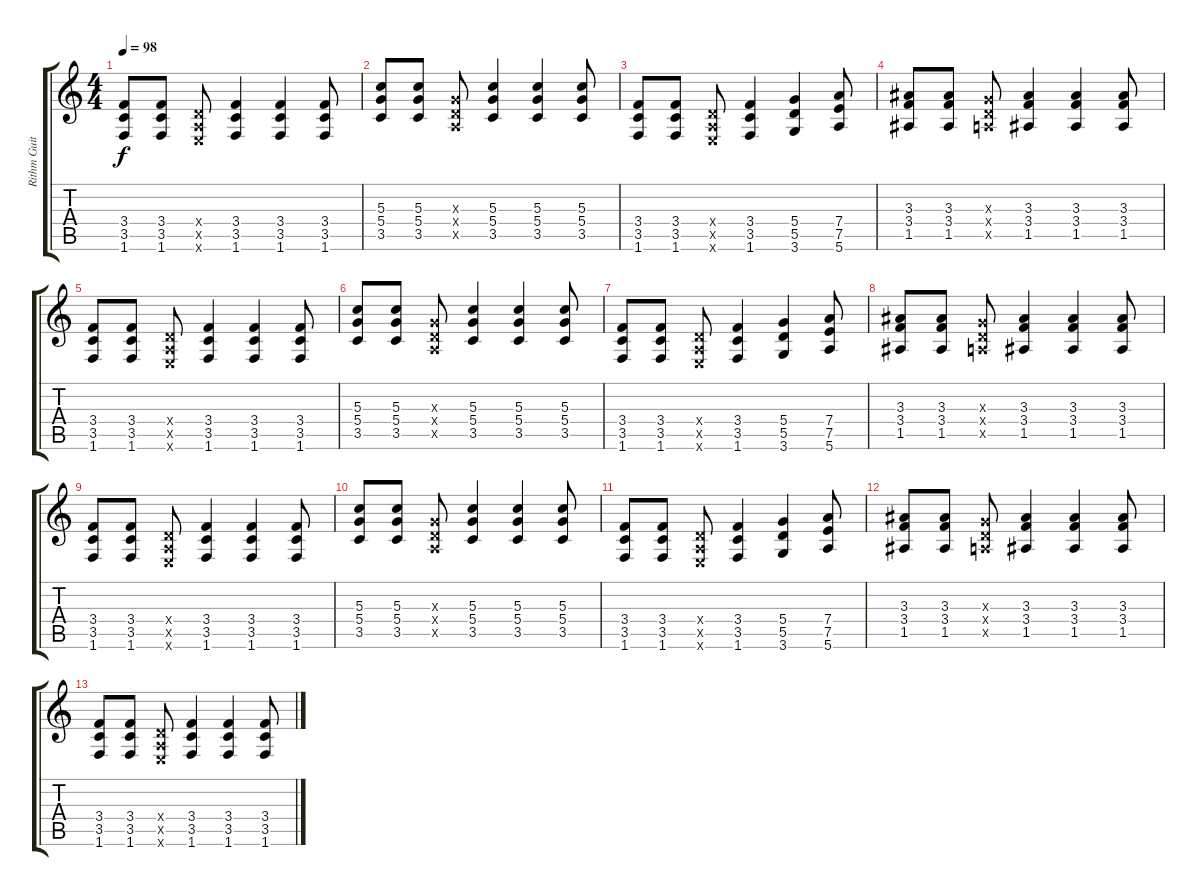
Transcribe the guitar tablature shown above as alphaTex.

\track ("Rithm Guitar (Dist.)" "Rithm Guit") {instrument distortionguitar}
\staff {score tabs}
\tuning (E4 B3 G3 D3 A2 E2) {hide}
\ts (4 4)
\tempo 98
\clef g2
\ks c
(3.4 3.5 1.6).8{dy f} (3.4 3.5 1.6).8 (0.4{x} 0.5{x} 0.6{x}).8 (3.4 3.5 1.6).4 (3.4 3.5 1.6).4 (3.4 3.5 1.6).8 |
(5.3 5.4 3.5).8{volume 6} (5.3 5.4 3.5).8 (0.3{x} 0.4{x} 0.5{x}).8 (5.3 5.4 3.5).4 (5.3 5.4 3.5).4 (5.3 5.4 3.5).8 |
(3.4 3.5 1.6).8 (3.4 3.5 1.6).8 (0.4{x} 0.5{x} 0.6{x}).8 (3.4 3.5 1.6).4 (5.4 5.5 3.6).4 (7.4 7.5 5.6).8 |
(3.3 3.4 1.5).8 (3.3 3.4 1.5).8 (0.3{x} 0.4{x} 0.5{x}).8 (3.3 3.4 1.5).4 (3.3 3.4 1.5).4 (3.3 3.4 1.5).8 |
(3.4 3.5 1.6).8 (3.4 3.5 1.6).8 (0.4{x} 0.5{x} 0.6{x}).8 (3.4 3.5 1.6).4 (3.4 3.5 1.6).4 (3.4 3.5 1.6).8 |
(5.3 5.4 3.5).8{volume 3} (5.3 5.4 3.5).8 (0.3{x} 0.4{x} 0.5{x}).8 (5.3 5.4 3.5).4 (5.3 5.4 3.5).4 (5.3 5.4 3.5).8 |
(3.4 3.5 1.6).8 (3.4 3.5 1.6).8 (0.4{x} 0.5{x} 0.6{x}).8 (3.4 3.5 1.6).4 (5.4 5.5 3.6).4 (7.4 7.5 5.6).8 |
(3.3 3.4 1.5).8 (3.3 3.4 1.5).8 (0.3{x} 0.4{x} 0.5{x}).8 (3.3 3.4 1.5).4 (3.3 3.4 1.5).4 (3.3 3.4 1.5).8 |
(3.4 3.5 1.6).8 (3.4 3.5 1.6).8 (0.4{x} 0.5{x} 0.6{x}).8 (3.4 3.5 1.6).4 (3.4 3.5 1.6).4 (3.4 3.5 1.6).8 |
(5.3 5.4 3.5).8{volume 0} (5.3 5.4 3.5).8 (0.3{x} 0.4{x} 0.5{x}).8 (5.3 5.4 3.5).4 (5.3 5.4 3.5).4 (5.3 5.4 3.5).8 |
(3.4 3.5 1.6).8 (3.4 3.5 1.6).8 (0.4{x} 0.5{x} 0.6{x}).8 (3.4 3.5 1.6).4 (5.4 5.5 3.6).4 (7.4 7.5 5.6).8 |
(3.3 3.4 1.5).8 (3.3 3.4 1.5).8 (0.3{x} 0.4{x} 0.5{x}).8 (3.3 3.4 1.5).4 (3.3 3.4 1.5).4 (3.3 3.4 1.5).8 |
(3.4 3.5 1.6).8 (3.4 3.5 1.6).8 (0.4{x} 0.5{x} 0.6{x}).8 (3.4 3.5 1.6).4 (3.4 3.5 1.6).4 (3.4 3.5 1.6).8
